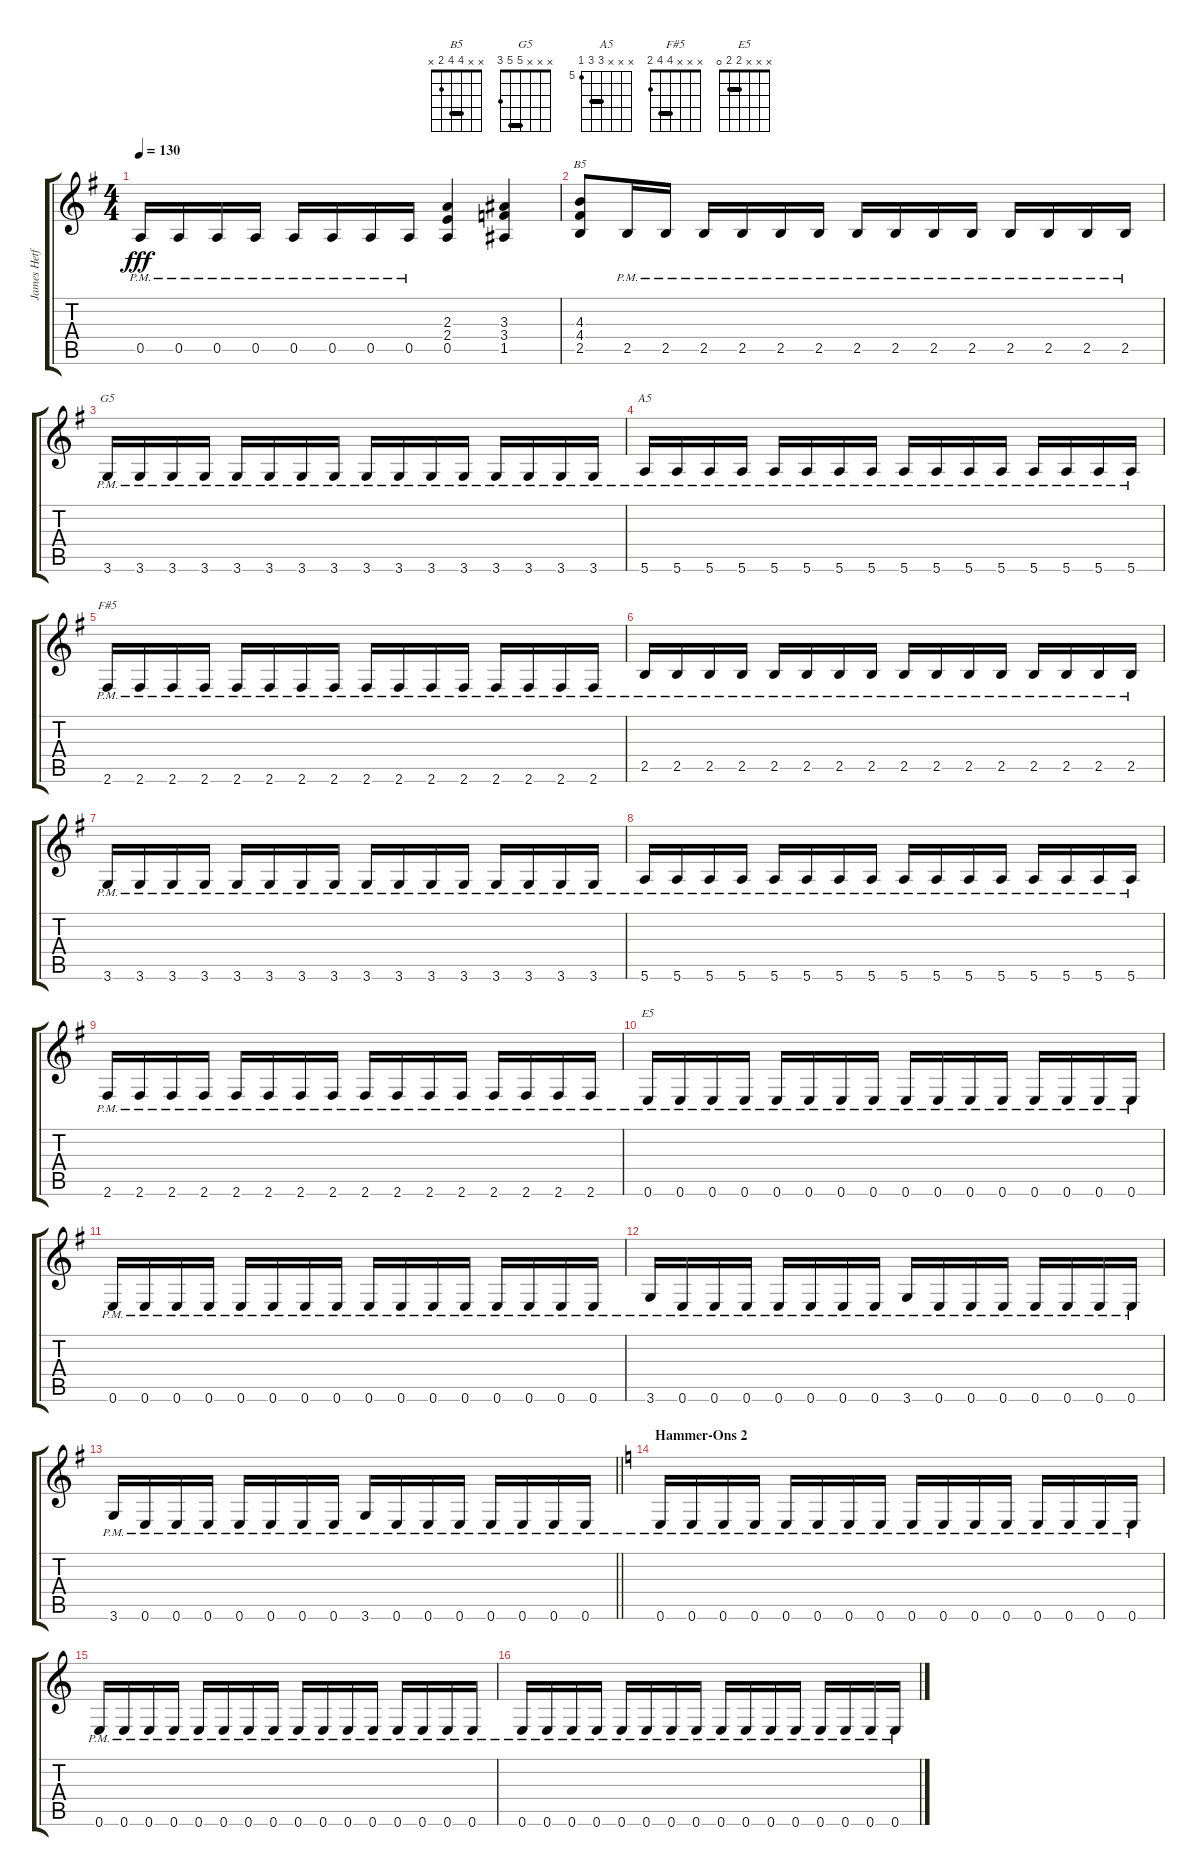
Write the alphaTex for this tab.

\track ("James Hetfield" "James Hetf") {instrument electricguitarclean}
\staff {score tabs}
\tuning (E4 B3 G3 D3 A2 E2) {hide}
\chord ("B5" x x 4 4 2 x) {barre 4}
\chord ("G5" x x x 5 5 3) {barre 5}
\chord ("A5" x x x 7 7 5) {firstfret 5 barre 7}
\chord ("F#5" x x x 4 4 2) {barre 4}
\chord ("E5" x x x 2 2 0) {barre 2}
\ts (4 4)
\tempo 130
\clef g2
\ks eminor
0.5{pm}.16{dy fff} 0.5{pm}.16 0.5{pm}.16 0.5{pm}.16 0.5{pm}.16 0.5{pm}.16 0.5{pm}.16 0.5{pm}.16 (2.3 2.4 0.5).4 (3.3 3.4 1.5).4 |
(4.3 4.4 2.5).8{ch "B5"} 2.5{pm}.16 2.5{pm}.16 2.5{pm}.16 2.5{pm}.16 2.5{pm}.16 2.5{pm}.16 2.5{pm}.16 2.5{pm}.16 2.5{pm}.16 2.5{pm}.16 2.5{pm}.16 2.5{pm}.16 2.5{pm}.16 2.5{pm}.16 |
3.6{pm}.16{ch "G5"} 3.6{pm}.16 3.6{pm}.16 3.6{pm}.16 3.6{pm}.16 3.6{pm}.16 3.6{pm}.16 3.6{pm}.16 3.6{pm}.16 3.6{pm}.16 3.6{pm}.16 3.6{pm}.16 3.6{pm}.16 3.6{pm}.16 3.6{pm}.16 3.6{pm}.16 |
5.6{pm}.16{ch "A5"} 5.6{pm}.16 5.6{pm}.16 5.6{pm}.16 5.6{pm}.16 5.6{pm}.16 5.6{pm}.16 5.6{pm}.16 5.6{pm}.16 5.6{pm}.16 5.6{pm}.16 5.6{pm}.16 5.6{pm}.16 5.6{pm}.16 5.6{pm}.16 5.6{pm}.16 |
2.6{pm}.16{ch "F#5"} 2.6{pm}.16 2.6{pm}.16 2.6{pm}.16 2.6{pm}.16 2.6{pm}.16 2.6{pm}.16 2.6{pm}.16 2.6{pm}.16 2.6{pm}.16 2.6{pm}.16 2.6{pm}.16 2.6{pm}.16 2.6{pm}.16 2.6{pm}.16 2.6{pm}.16 |
2.5{pm}.16 2.5{pm}.16 2.5{pm}.16 2.5{pm}.16 2.5{pm}.16 2.5{pm}.16 2.5{pm}.16 2.5{pm}.16 2.5{pm}.16 2.5{pm}.16 2.5{pm}.16 2.5{pm}.16 2.5{pm}.16 2.5{pm}.16 2.5{pm}.16 2.5{pm}.16 |
3.6{pm}.16 3.6{pm}.16 3.6{pm}.16 3.6{pm}.16 3.6{pm}.16 3.6{pm}.16 3.6{pm}.16 3.6{pm}.16 3.6{pm}.16 3.6{pm}.16 3.6{pm}.16 3.6{pm}.16 3.6{pm}.16 3.6{pm}.16 3.6{pm}.16 3.6{pm}.16 |
5.6{pm}.16 5.6{pm}.16 5.6{pm}.16 5.6{pm}.16 5.6{pm}.16 5.6{pm}.16 5.6{pm}.16 5.6{pm}.16 5.6{pm}.16 5.6{pm}.16 5.6{pm}.16 5.6{pm}.16 5.6{pm}.16 5.6{pm}.16 5.6{pm}.16 5.6{pm}.16 |
2.6{pm}.16 2.6{pm}.16 2.6{pm}.16 2.6{pm}.16 2.6{pm}.16 2.6{pm}.16 2.6{pm}.16 2.6{pm}.16 2.6{pm}.16 2.6{pm}.16 2.6{pm}.16 2.6{pm}.16 2.6{pm}.16 2.6{pm}.16 2.6{pm}.16 2.6{pm}.16 |
0.6{pm}.16{ch "E5"} 0.6{pm}.16 0.6{pm}.16 0.6{pm}.16 0.6{pm}.16 0.6{pm}.16 0.6{pm}.16 0.6{pm}.16 0.6{pm}.16 0.6{pm}.16 0.6{pm}.16 0.6{pm}.16 0.6{pm}.16 0.6{pm}.16 0.6{pm}.16 0.6{pm}.16 |
0.6{pm}.16 0.6{pm}.16 0.6{pm}.16 0.6{pm}.16 0.6{pm}.16 0.6{pm}.16 0.6{pm}.16 0.6{pm}.16 0.6{pm}.16 0.6{pm}.16 0.6{pm}.16 0.6{pm}.16 0.6{pm}.16 0.6{pm}.16 0.6{pm}.16 0.6{pm}.16 |
3.6{pm}.16 0.6{pm}.16 0.6{pm}.16 0.6{pm}.16 0.6{pm}.16 0.6{pm}.16 0.6{pm}.16 0.6{pm}.16 3.6{pm}.16 0.6{pm}.16 0.6{pm}.16 0.6{pm}.16 0.6{pm}.16 0.6{pm}.16 0.6{pm}.16 0.6{pm}.16 |
\barLineRight lightlight
3.6{pm}.16 0.6{pm}.16 0.6{pm}.16 0.6{pm}.16 0.6{pm}.16 0.6{pm}.16 0.6{pm}.16 0.6{pm}.16 3.6{pm}.16 0.6{pm}.16 0.6{pm}.16 0.6{pm}.16 0.6{pm}.16 0.6{pm}.16 0.6{pm}.16 0.6{pm}.16 |
\section ("" "Hammer-Ons 2")
\ks aminor
0.6{pm}.16 0.6{pm}.16 0.6{pm}.16 0.6{pm}.16 0.6{pm}.16 0.6{pm}.16 0.6{pm}.16 0.6{pm}.16 0.6{pm}.16 0.6{pm}.16 0.6{pm}.16 0.6{pm}.16 0.6{pm}.16 0.6{pm}.16 0.6{pm}.16 0.6{pm}.16 |
0.6{pm}.16 0.6{pm}.16 0.6{pm}.16 0.6{pm}.16 0.6{pm}.16 0.6{pm}.16 0.6{pm}.16 0.6{pm}.16 0.6{pm}.16 0.6{pm}.16 0.6{pm}.16 0.6{pm}.16 0.6{pm}.16 0.6{pm}.16 0.6{pm}.16 0.6{pm}.16 |
0.6{pm}.16 0.6{pm}.16 0.6{pm}.16 0.6{pm}.16 0.6{pm}.16 0.6{pm}.16 0.6{pm}.16 0.6{pm}.16 0.6{pm}.16 0.6{pm}.16 0.6{pm}.16 0.6{pm}.16 0.6{pm}.16 0.6{pm}.16 0.6{pm}.16 0.6{pm}.16
